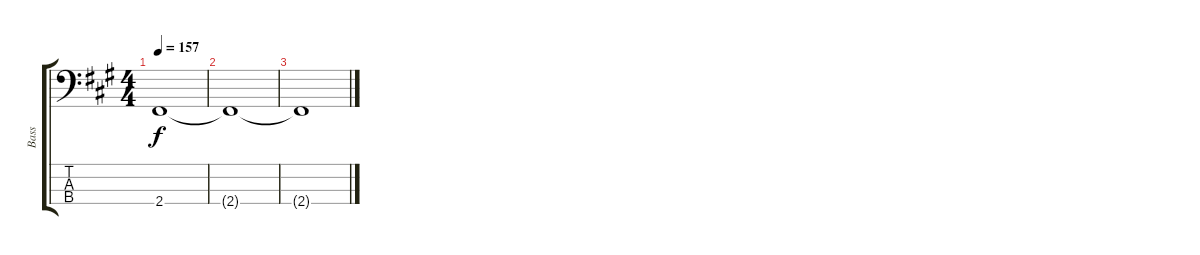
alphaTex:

\track ("Bass" "Bass") {instrument electricbasspick}
\staff {score tabs}
\tuning (G2 D2 A1 E1) {hide}
\ts (4 4)
\tempo 157
\clef f4
\ks f#minor
2.4{t}.1{dy f} |
2.4{t}.1 |
2.4{t}.1
